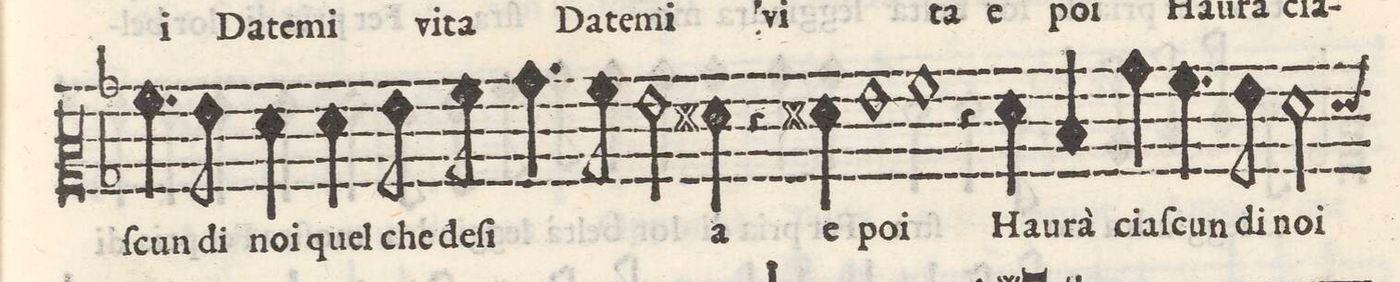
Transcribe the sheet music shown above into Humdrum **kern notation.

**kern	**text
*I"ALTO	*
*clefC2	*
*k[b-]	*
*M2/1	*
4.a\	-ſcun
8g\	di
4f\	noi
4f\	quel
=18-	=18-
8g\	che
8a\	de-
4.b-\	-ſi-
8a\	.
2g\	.
4f#X\	-a
4r	.
4f#X\	e
=19-	=19-
1g	po-
1a	-i
=20-	=20-
4r	.
4fny\	Hau-
4d/	-rà
4b-\	ciaſ-
4.a\	-cun
8g\	di
2f\	noi
=21-	=21-
*-	*-
